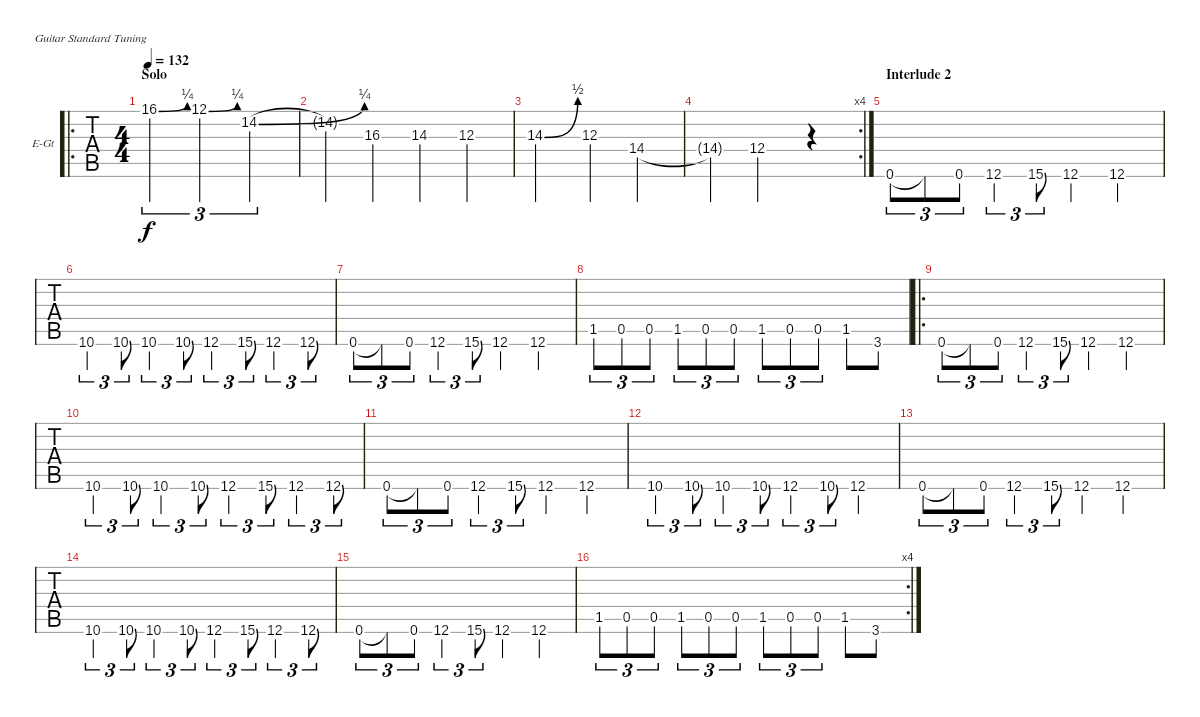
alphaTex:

\bracketExtendMode groupsimilarinstruments
\firstSystemTrackNameOrientation horizontal
\otherSystemsTrackNameOrientation horizontal
\track ("Guitar" "E-Gt") {instrument overdrivenguitar}
\staff {tabs}
\tuning (E4 B3 G3 D3 A2 E2)
\ro
\ts (4 4)
\section ("" "Solo")
\tempo 132
\clef g2
\ks c
16.1{be (bend 0 0 15.6 1)}.2{tu (3 2) dy f} 12.1{be (bend 0 0 15 1)}.2{tu (3 2)} 14.2{be (bend 0 0 15.6 1)}.2{tu (3 2)} |
14.2{t}.4 16.3.4 14.3.4 12.3.4 |
14.3{be (bend 0 0 15.6 2)}.2 12.3.4 14.4.4 |
\rc 4
14.4{t}.4 12.4.2 r.4 |
\section ("" "Interlude 2")
0.6.8{tu (3 2)} 0.6{t}.8{tu (3 2)} 0.6.8{tu (3 2)} 12.6.4{tu (3 2)} 15.6.8{tu (3 2)} 12.6.4 12.6.4 |
10.6.4{tu (3 2)} 10.6.8{tu (3 2)} 10.6.4{tu (3 2)} 10.6.8{tu (3 2)} 12.6.4{tu (3 2)} 15.6.8{tu (3 2)} 12.6.4{tu (3 2)} 12.6.8{tu (3 2)} |
0.6.8{tu (3 2)} 0.6{t}.8{tu (3 2)} 0.6.8{tu (3 2)} 12.6.4{tu (3 2)} 15.6.8{tu (3 2)} 12.6.4 12.6.4 |
1.5.8{tu (3 2)} 0.5.8{tu (3 2)} 0.5.8{tu (3 2)} 1.5.8{tu (3 2)} 0.5.8{tu (3 2)} 0.5.8{tu (3 2)} 1.5.8{tu (3 2)} 0.5.8{tu (3 2)} 0.5.8{tu (3 2)} 1.5.8 3.6.8 |
\ro
0.6.8{tu (3 2)} 0.6{t}.8{tu (3 2)} 0.6.8{tu (3 2)} 12.6.4{tu (3 2)} 15.6.8{tu (3 2)} 12.6.4 12.6.4 |
10.6.4{tu (3 2)} 10.6.8{tu (3 2)} 10.6.4{tu (3 2)} 10.6.8{tu (3 2)} 12.6.4{tu (3 2)} 15.6.8{tu (3 2)} 12.6.4{tu (3 2)} 12.6.8{tu (3 2)} |
0.6.8{tu (3 2)} 0.6{t}.8{tu (3 2)} 0.6.8{tu (3 2)} 12.6.4{tu (3 2)} 15.6.8{tu (3 2)} 12.6.4 12.6.4 |
10.6.4{tu (3 2)} 10.6.8{tu (3 2)} 10.6.4{tu (3 2)} 10.6.8{tu (3 2)} 12.6.4{tu (3 2)} 10.6.8{tu (3 2)} 12.6.4 |
0.6.8{tu (3 2)} 0.6{t}.8{tu (3 2)} 0.6.8{tu (3 2)} 12.6.4{tu (3 2)} 15.6.8{tu (3 2)} 12.6.4 12.6.4 |
10.6.4{tu (3 2)} 10.6.8{tu (3 2)} 10.6.4{tu (3 2)} 10.6.8{tu (3 2)} 12.6.4{tu (3 2)} 15.6.8{tu (3 2)} 12.6.4{tu (3 2)} 12.6.8{tu (3 2)} |
0.6.8{tu (3 2)} 0.6{t}.8{tu (3 2)} 0.6.8{tu (3 2)} 12.6.4{tu (3 2)} 15.6.8{tu (3 2)} 12.6.4 12.6.4 |
\rc 4
1.5.8{tu (3 2)} 0.5.8{tu (3 2)} 0.5.8{tu (3 2)} 1.5.8{tu (3 2)} 0.5.8{tu (3 2)} 0.5.8{tu (3 2)} 1.5.8{tu (3 2)} 0.5.8{tu (3 2)} 0.5.8{tu (3 2)} 1.5.8 3.6.8
